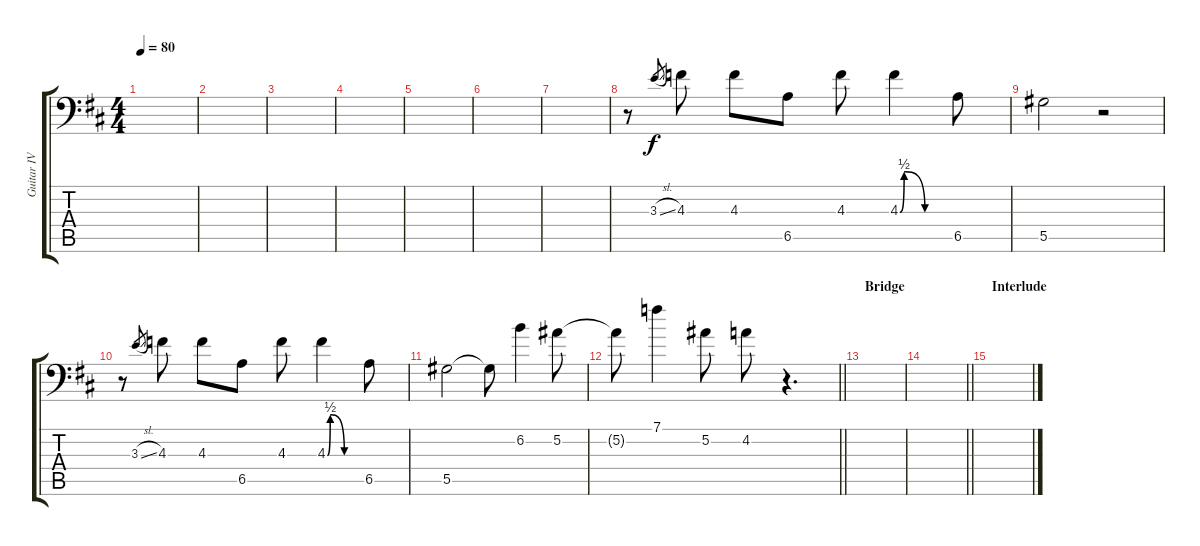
\track ("Guitar IV" "Guitar IV") {instrument distortionguitar}
\staff {score tabs}
\tuning (Bb3 F3 Db3 Ab2 Eb2 Eb1) {hide}
\ts (4 4)
\tempo 80
\clef f4
\ks d
|
|
|
|
|
|
|
r.8 3.3{sl}.8{gr} 4.3.8 4.3.8 6.5.8 4.3.8 4.3{be (custom 0 0 5 2 30 0 60 0)}.4 6.5.8 |
5.5.2 r.2 |
r.8 3.3{sl}.8{gr} 4.3.8 4.3.8 6.5.8 4.3.8 4.3{be (custom 0 0 5 2 30 0 60 0)}.4 6.5.8 |
5.5.2 5.5{t}.8 6.2.4 5.2.8 |
\barLineRight lightlight
5.2{t}.8 7.1.4 5.2.8 4.2.8 r.4{d} |
\section ("" "Bridge")
|
\barLineRight lightlight
|
\section ("" "Interlude")
